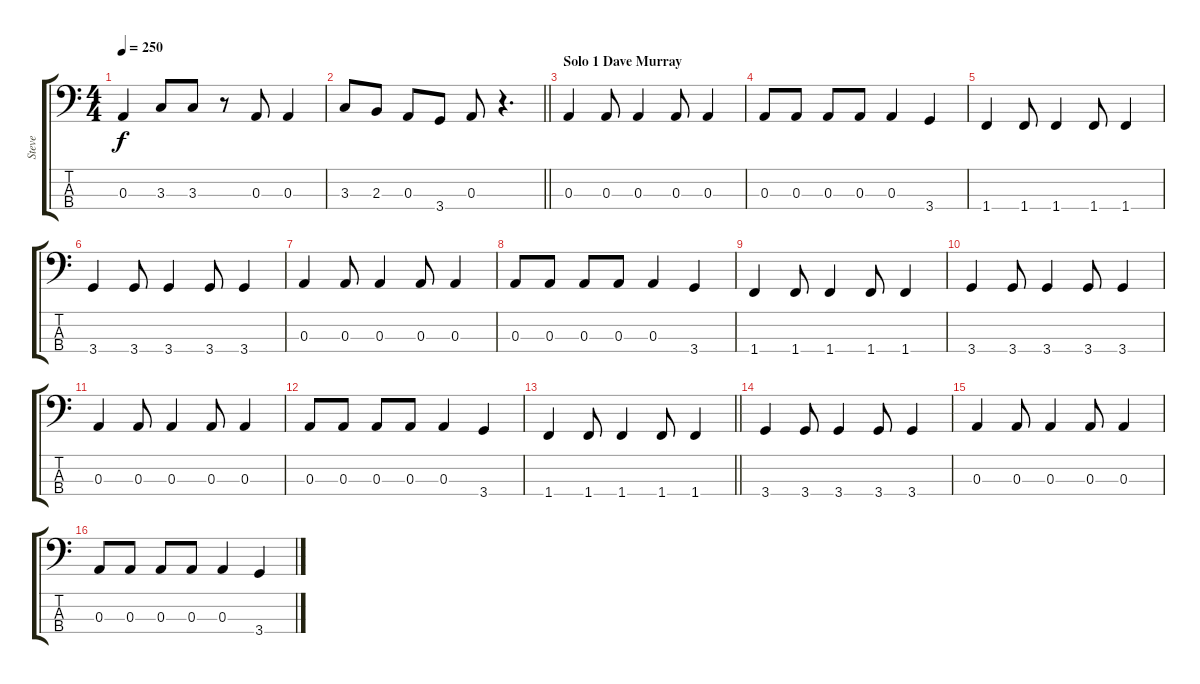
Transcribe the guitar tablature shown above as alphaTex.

\track ("Steve" "Steve") {instrument electricbassfinger}
\staff {score tabs}
\tuning (G2 D2 A1 E1) {hide}
\ts (4 4)
\tempo 250
\clef f4
\ks c
0.3.4{dy f} 3.3.8 3.3.8 r.8 0.3.8 0.3.4 |
\barLineRight lightlight
3.3.8 2.3.8 0.3.8 3.4.8 0.3.8 r.4{d} |
\section ("" "Solo 1 Dave Murray")
0.3.4 0.3.8 0.3.4 0.3.8 0.3.4 |
0.3.8 0.3.8 0.3.8 0.3.8 0.3.4 3.4.4 |
1.4.4 1.4.8 1.4.4 1.4.8 1.4.4 |
3.4.4 3.4.8 3.4.4 3.4.8 3.4.4 |
0.3.4 0.3.8 0.3.4 0.3.8 0.3.4 |
0.3.8 0.3.8 0.3.8 0.3.8 0.3.4 3.4.4 |
1.4.4 1.4.8 1.4.4 1.4.8 1.4.4 |
3.4.4 3.4.8 3.4.4 3.4.8 3.4.4 |
0.3.4 0.3.8 0.3.4 0.3.8 0.3.4 |
0.3.8 0.3.8 0.3.8 0.3.8 0.3.4 3.4.4 |
\barLineRight lightlight
1.4.4 1.4.8 1.4.4 1.4.8 1.4.4 |
3.4.4 3.4.8 3.4.4 3.4.8 3.4.4 |
0.3.4 0.3.8 0.3.4 0.3.8 0.3.4 |
0.3.8 0.3.8 0.3.8 0.3.8 0.3.4 3.4.4
